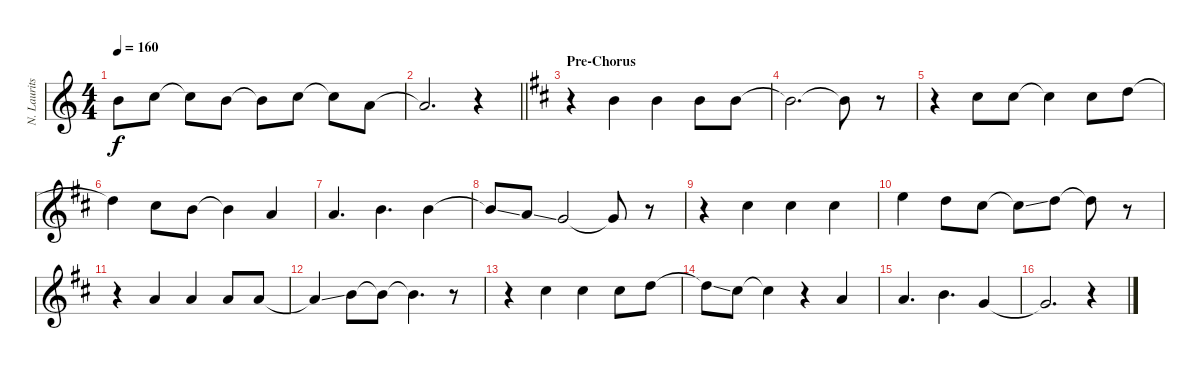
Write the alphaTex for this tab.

\track ("N. Lauritsen (Lead Vocals)" "N. Laurits") {instrument violin}
\staff {score}
\tuning (E4 B3 G3 D3 A2 E2) {hide}
\ts (4 4)
\tempo 160
\clef g2
\ks c
7.1.8{dy f} 8.1.8 8.1{t}.8 7.1.8 7.1{t}.8 8.1.8 8.1{t}.8 5.1.8 |
\barLineRight lightlight
5.1{t}.2{d} r.4 |
\section ("" "Pre-Chorus")
\ks bminor
r.4 12.2.4 12.2.4 12.2.8 12.2.8 |
12.2{t}.2{d} 12.2{t}.8 r.8 |
r.4 14.2.8 14.2.8 14.2{t}.4 14.2.8 15.2.8 |
15.2{t}.4 14.2.8 12.2.8 12.2{t}.4 10.2.4 |
10.2.4{d} 12.2.4{d} 12.2.4 |
12.2{ss t}.8 10.2{ss}.8 8.2.2 8.2{t}.8 r.8 |
r.4 14.2.4 14.2.4 14.2.4 |
17.2.4 15.2.8 14.2.8 14.2{ss t}.8 15.2.8 15.2{t}.8 r.8 |
r.4 10.2.4 10.2.4 10.2.8 10.2.8 |
10.2{ss t}.4 12.2.8 12.2{t}.8 12.2{t}.4{d} r.8 |
r.4 14.2.4 14.2.4 14.2.8 15.2.8 |
15.2{ss t}.8 14.2.8 14.2{t}.4 r.4 10.2.4 |
10.2.4{d} 12.2.4{d} 8.2.4 |
8.2{t}.2{d} r.4
